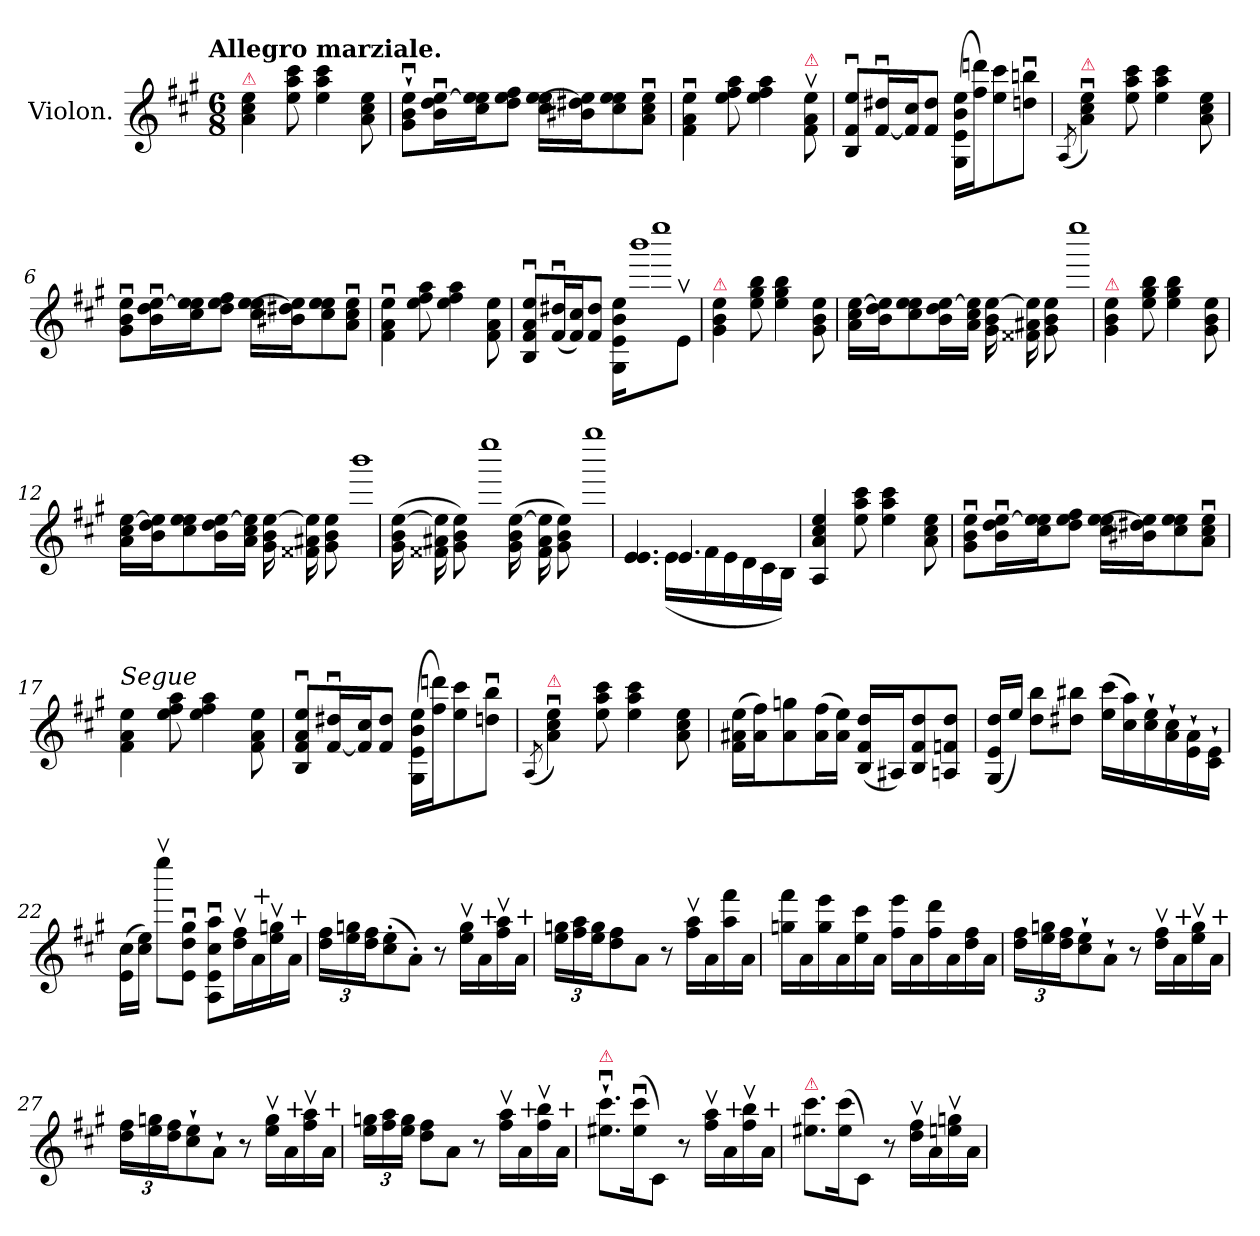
**kern
*part1
*staff1
*I"Violon.
*I'Vln
*clefG2
*k[f#c#g#]
*A:
!!LO:TX:omd:t=Allegro marziale.
*M6/8
*MM132
=1
!LO:TX:a:i:color=crimson:t=⚠
4a\ 4cc#\ 4ee\
8ee\ 8aa\ 8ccc#\
4ee\ 4aa\ 4ccc#\
8a\ 8cc#\ 8ee\
=2
8g#`u\ 8b`u\ 8ee`u\L
16bu\ 16ddu\ [16eeu\L
16cc#\ 16ee]\ 16ee\J
8dd\ 8ee\ 8ff#\J
16cc#\ [16ee\ 16ee\LL
16b#X\ 16dd#X\ 16ee]\J
8cc#\ 8ee\ 8ee\
8au\ 8cc#u\ 8eeu\J
=3
4f#u\ 4au\ 4eeu\
8ee\ 8ff#\ 8aa\
4ee\ 4ff#\ 4aa\
!LO:TX:a:color=crimson:t=⚠
8f#v\ 8av\ 8eev\
=4
8Bu/ 8f#u/ 8eeu/L
[16f#u/ 16dd#Xu/L
16f#]/ 16cc#/J
8f#/ 8dd#/J
(16G#\ 16e\ 16b\ 16ee\LL
16ff#\ 16dddn\J)
8ee\ 8ccc#\
8ddnu\ 8bbnu\J
=5
(<8qA/
!LO:TX:a:i:color=crimson:t=⚠
4au\ 4cc#u\ 4eeu\)
8ee\ 8aa\ 8ccc#\
4ee\ 4aa\ 4ccc#\
8a\ 8cc#\ 8ee\
=6
8g#u\ 8bu\ 8eeu\L
16bu\ 16ddu\ [16eeu\L
16cc#\ 16ee]\ 16ee\J
8dd\ 8ee\ 8ff#\J
16cc#\ [16ee\ 16ee\LL
16b#X\ 16dd#X\ 16ee]\J
8cc#\ 8ee\ 8ee\
8au\ 8cc#u\ 8eeu\J
=7
4f#u\ 4au\ 4eeu\
8ee\ 8ff#\ 8aa\
4ee\ 4ff#\ 4aa\
8f#\ 8a\ 8ee\
=8
8Bu/ 8f#u/ 8au/ 8eeu/L
(16f#u/ 16dd#Xu/L
16f#/ 16cc#/J)
8f#/ 8dd#/J
(16G#\ 16e\ 16b\ 16ee\KL
!LO:N:vis=1
16bbb\
!LO:N:vis=1
8eeee\
8ev\J
=9
!LO:TX:a:i:color=crimson:t=⚠
4g#\ 4b\ 4ee\
8ee\ 8gg#\ 8bb\
4ee\ 4gg#\ 4bb\
8g#\ 8b\ 8ee\
=10
16a\ 16cc#\ [16ee\LL
16b\ 16dd\ 16ee]\J
8cc#\ 8ee\ 8ee\
16b\ 16dd\ [16ee\L
16a\ 16cc#\ 16ee]\JJ
16g#\ 16b\ [16ee\LL
16f##X\ 16a#X\ 16ee]\J
8g#\ 8b\ 8ee\
!LO:N:vis=1
8eeee\
=11
!LO:TX:a:i:color=crimson:t=⚠
4g#\ 4b\ 4ee\
8ee\ 8gg#\ 8bb\
4ee\ 4gg#\ 4bb\
8g#\ 8b\ 8ee\
=12
16a\ 16cc#\ [16ee\LL
16b\ 16dd\ 16ee]\J
8cc#\ 8ee\ 8ee\
16b\ 16dd\ [16ee\L
16a\ 16cc#\ 16ee]\JJ
16g#\ 16b\ [16ee\LL
16f##X\ 16a#X\ 16ee]\J
8g#\ 8b\ 8ee\
!LO:N:vis=1
8bbb\
=13
(16g#\ 16b\ [16ee\LL
16f##X\ 16a#X\ 16ee]\J
8g#\ 8b\ 8ee\)
!LO:N:vis=1
8eeee\
(16g#\ 16b\ [16ee\LL
16f##\ 16a#\ 16ee]\J
8g#\ 8b\ 8ee\)
!LO:N:vis=1
8gggg#\
=14
*^
4.e/ 4.e/	4.ryy
4.e/	(>16e\LL
.	16f#\
.	16e\
.	16d\
.	16c#\
.	16B\JJ)
=15	=15
!LO:TX:a:i:color=crimson:t=⚠	!
*v	*v
4A/ 4a/ 4cc#/ 4ee/
8ee\ 8aa\ 8ccc#\
4ee\ 4aa\ 4ccc#\
8a\ 8cc#\ 8ee\
=16
8g#u\ 8bu\ 8eeu\L
16bu\ 16ddu\ [16eeu\L
16cc#\ 16ee]\ 16ee\J
8dd\ 8ee\ 8ff#\J
16cc#\ [16ee\ 16ee\LL
16b#X\ 16dd#X\ 16ee]\J
8cc#\ 8ee\ 8ee\
8au\ 8cc#u\ 8eeu\J
=17
!LO:TX:a:i:t=Segue
4f#\ 4a\ 4ee\
8ee\ 8ff#\ 8aa\
4ee\ 4ff#\ 4aa\
8f#\ 8a\ 8ee\
=18
8Bu/ 8f#u/ 8au/ 8eeu/L
[16f#u/ 16dd#Xu/L
16f#]/ 16cc#/J
8f#/ 8dd#/J
(16G#\ 16e\ 16b\ 16ee\LL
16ff#\ 16dddn\J)
8ee\ 8ccc#\
8ddnu\ 8bbu\J
=19
(8qA/
!LO:TX:a:i:color=crimson:t=⚠
4au\ 4cc#u\ 4eeu\)
8ee\ 8aa\ 8ccc#\
4ee\ 4aa\ 4ccc#\
8a\ 8cc#\ 8ee\
=20
(16f#\ 16a#X\ 16ee\LL
16a#\ 16ff#\J)
8a#\ 8ggn\
(16a#\ 16ff#\L
16a#\ 16ee\JJ)
(16B/ 16f#/ 16dd/LL
16A#X/J)
8B/ 8f#/ 8dd/
8An/ 8fn/ 8dd/J
=21
(16G#/ 16e/ 16dd/LL
16ee/JJ)
8dd\ 8bb\L
8dd#X\ 8bb#X\J
(16ee\ 16ccc#\LL
16cc#\ 16aa\)
16cc#`\ 16ee`\
16a`\ 16cc#`\
16e`\ 16a`\
16c#`\ 16e`\JJ
=22
(16e\ 16cc#\LL
16cc#\ 16ee\JJ)
8eeeev\L
8eu\ 8ddu\ 8gg#u\J
8Au\ 8eu\ 8cc#u\ 8aau\L
16ddv\ 16ff#v\L
!LO:TX:a:t=+
16a\
16eev\ 16ggnv\
!LO:TX:a:t=+
16a\JJ
=23
24dd\ 24ff#\LL
24ee\ 24ggn\
24dd\ 24ff#\J
(8cc#'\ 8ee'\
8a'\J)
8r
16eev\ 16ggv\LL
!LO:TX:a:t=+
16a\
16ff#v\ 16aav\
!LO:TX:a:t=+
16a\JJ
=24
24ee\ 24ggn\LL
24ff#\ 24aa\
24ee\ 24gg\J
8dd\ 8ff#\
8a\J
8r
16ff#v\ 16aav\LL
16a\
16aa\ 16fff#\
16a\JJ
=25
16ggn\ 16fff#\LL
16a\
16gg\ 16eee\
16a\
16ee\ 16ccc#\
16a\JJ
16ff#\ 16eee\LL
16a\
16ff#\ 16ddd\
16a\
16dd\ 16ff#\
16a\JJ
=26
24dd\ 24ff#\LL
24ee\ 24ggn\
24dd\ 24ff#\J
8cc#`\ 8ee`\
8a`\J
8r
16ddv\ 16ff#v\LL
!LO:TX:a:t=+
16a\
16eev\ 16ggv\
!LO:TX:a:t=+
16a\JJ
=27
24dd\ 24ff#\LL
24ee\ 24ggn\
24dd\ 24ff#\J
8cc#`\ 8ee`\
8a`\J
8r
16eev\ 16ggv\LL
!LO:TX:a:t=+
16a\
16ff#v\ 16aav\
!LO:TX:a:t=+
16a\JJ
=28
24ee\ 24ggn\LL
24ff#\ 24aa\
24ee\ 24gg\JJ
8dd\ 8ff#\L
8a\J
8r
16ff#v\ 16aav\LL
!LO:TX:a:t=+
16a\
16ff#v\ 16bbv\
!LO:TX:a:t=+
16a\JJ
=29
!LO:TX:a:color=crimson:t=⚠
8.ee#X`u\ 8.ccc#`u\L
(16ee#u\ 16ccc#u\K
8c#/J)
8r
16ff#v\ 16aav\LL
!LO:TX:a:t=+
16a\
16ff#v\ 16bbv\
!LO:TX:a:t=+
16a\JJ
=30
!LO:TX:a:color=crimson:t=⚠
8.ee#X\ 8.ccc#\L
(16ee#\ 16ccc#\K
8c#/J)
8r
16ddv\ 16ff#v\LL
16a\
16eenv\ 16ggnv\
16a\JJ
=
*-
